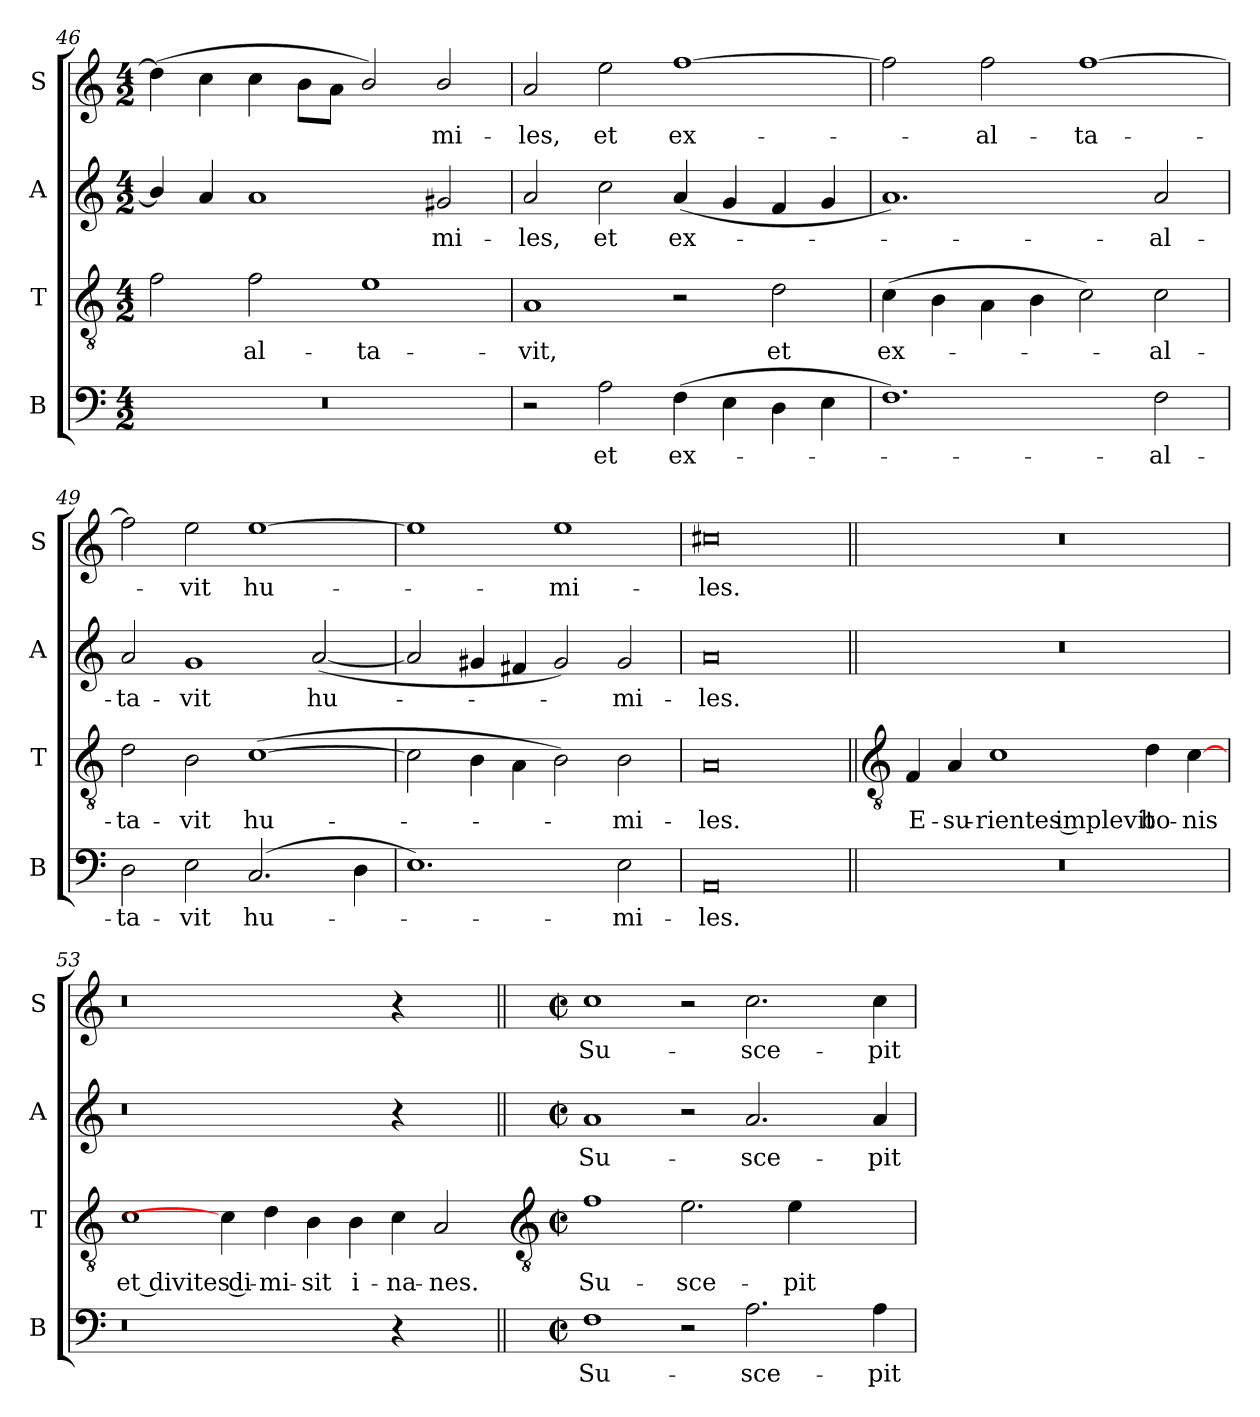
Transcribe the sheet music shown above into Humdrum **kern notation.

**kern	**text	**kern	**text	**kern	**text	**kern	**text
*part4	*part4	*part3	*part3	*part2	*part2	*part1	*part1
*staff4	*staff4	*staff3	*staff3	*staff2	*staff2	*staff1	*staff1
*I"B	*	*I"T	*	*I"A	*	*I"S	*
*I'B	*	*I'T	*	*I'A	*	*I'S	*
!!LO:LB:g=z
*clefF4	*	*clefGv2	*	*clefG2	*	*clefG2	*
*k[]	*	*k[]	*	*k[]	*	*k[]	*
*C:	*	*C:	*	*C:	*	*C:	*
*M4/2	*	*M4/2	*	*M4/2	*	*M4/2	*
=46	=46	=46	=46	=46	=46	=46	=46
0r	.	2f	.	4b/]	.	(>4dd]	.
.	.	.	.	4a	.	4cc	.
!	!	!	!LO:LY:b	!	!	!	!
.	.	2f	al-	1a	.	4cc	.
.	.	.	.	.	.	8b\L	.
.	.	.	.	.	.	8a\J	.
!	!	!	!LO:LY:b	!	!	!	!
.	.	1e	-ta-	.	.	2b/)	.
!	!	!	!	!	!LO:LY:b	!	!LO:LY:b
.	.	.	.	2g#X	mi-	2b/	mi-
=47	=47	=47	=47	=47	=47	=47	=47
!	!	!	!LO:LY:b	!	!LO:LY:b	!	!LO:LY:b
2r	.	1A	-vit,	2a	-les,	2a	-les,
!	!LO:LY:b	!	!	!	!LO:LY:b	!	!LO:LY:b
2A	et	.	.	2cc	et	2ee	et
!	!LO:LY:b	!	!	!	!LO:LY:b	!	!LO:LY:b
(>4F	ex-	2r	.	(<4a	ex-	[1ff	ex-
4E	.	.	.	4g	.	.	.
!	!	!	!LO:LY:b	!	!	!	!
4D	.	2d	et	4f	.	.	.
4E	.	.	.	4g	.	.	.
=48	=48	=48	=48	=48	=48	=48	=48
!	!	!	!LO:LY:b	!	!	!	!
1.F)	.	(>4c	ex-	1.a)	.	2ff]	.
.	.	4B	.	.	.	.	.
!	!	!	!	!	!	!	!LO:LY:b
.	.	4A\	.	.	.	2ff	al-
.	.	4B	.	.	.	.	.
!	!	!	!	!	!	!	!LO:LY:b
.	.	2c)	.	.	.	[1ff	-ta-
!	!LO:LY:b	!	!LO:LY:b	!	!LO:LY:b	!	!
2F	al-	2c	al-	2a	al-	.	.
=49	=49	=49	=49	=49	=49	=49	=49
!	!LO:LY:b	!	!LO:LY:b	!	!LO:LY:b	!	!
2D	-ta-	2d	-ta-	2a	-ta-	2ff]	.
!	!LO:LY:b	!	!LO:LY:b	!	!LO:LY:b	!	!LO:LY:b
2E	-vit	2B	-vit	1g	-vit	2ee	vit
!	!LO:LY:b	!	!LO:LY:b	!	!	!	!LO:LY:b
(>2.C	hu-	(>[1c	hu-	.	.	[1ee	hu-
!	!	!	!	!	!LO:LY:b	!	!
.	.	.	.	(<[2a	hu-	.	.
4D	.	.	.	.	.	.	.
=50	=50	=50	=50	=50	=50	=50	=50
1.E)	.	2c]	.	2a]	.	1ee]	.
.	.	4B	.	4g#X	.	.	.
.	.	4A\	.	4f#X	.	.	.
!	!	!	!	!	!	!	!LO:LY:b
.	.	2B\)	.	2g#)	.	1ee	mi-
!	!LO:LY:b	!	!LO:LY:b	!	!LO:LY:b	!	!
2E	mi-	2B\	mi-	2g#	mi-	.	.
=51	=51	=51	=51	=51	=51	=51	=51
!	!LO:LY:b	!	!LO:LY:b	!	!LO:LY:b	!	!LO:LY:b
0AA	-les.	0A	-les.	0a	-les.	0cc#X	-les.
!!LO:LB:g=z
=52||	=52||	=52||	=52||	=52||	=52||	=52||	=52||
*	*	*clefGv2	*	*	*	*	*
!	!	!	!LO:LY:b	!	!	!	!
0r	.	4F	E-	0r	.	0r	.
!	!	!	!LO:LY:b	!	!	!	!
.	.	4A	-su-	.	.	.	.
!	!	!	!LO:LY:b	!	!	!	!
.	.	1c	-rientes implevit	.	.	.	.
!	!	!	!LO:LY:b	!	!	!	!
.	.	4d	bo-	.	.	.	.
!	!	!	!LO:LY:b	!	!	!	!
.	.	[4c	-nis	.	.	.	.
=53	=53	=53	=53	=53	=53	=53	=53
!	!	!	!LO:LY:b	!	!	!	!
0r	.	1c	et divites di-	0r	.	0r	.
.	.	4c]	.	.	.	.	.
!	!	!	!LO:LY:b	!	!	!	!
.	.	4d	-mi-	.	.	.	.
!	!	!	!LO:LY:b	!	!	!	!
.	.	4B	-sit	.	.	.	.
!	!	!	!LO:LY:b	!	!	!	!
.	.	4B	i-	.	.	.	.
!	!	!	!LO:LY:b	!	!	!	!
4r	.	4c	-na-	4r	.	4r	.
!	!	!	!LO:LY:b	!	!	!	!
2ryy	.	2A	-nes.	2ryy	.	2ryy	.
!!LO:LB:g=z
=54||	=54||	=54-	=54||	=54||	=54||	=54||	=54||
*	*	*clefGv2	*	*	*	*	*
*k[]	*	*	*	*k[]	*	*k[]	*
*C:	*	*	*	*C:	*	*C:	*
*M4/2	*	*M4/2	*	*M4/2	*	*M4/2	*
*met(c|)	*	*met(c|)	*	*met(c|)	*	*met(c|)	*
!	!LO:LY:b	!	!LO:LY:b	!	!LO:LY:b	!	!LO:LY:b
1F	Su-	1f	Su-	1a	Su-	1cc	Su-
!	!	!	!LO:LY:b	!	!	!	!
2r	.	2.e	-sce-	2r	.	2r	.
!	!LO:LY:b	!	!	!	!LO:LY:b	!	!LO:LY:b
2.A	-sce-	.	.	2.a	-sce-	2.cc	-sce-
!	!	!	!LO:LY:b	!	!	!	!
.	.	4e	-pit	.	.	.	.
.	.	2ryy	.	.	.	.	.
!	!LO:LY:b	!	!	!	!LO:LY:b	!	!LO:LY:b
4A	-pit	.	.	4a	-pit	4cc	-pit
=	=	=	=	=	=	=	=
*-	*-	*-	*-	*-	*-	*-	*-
